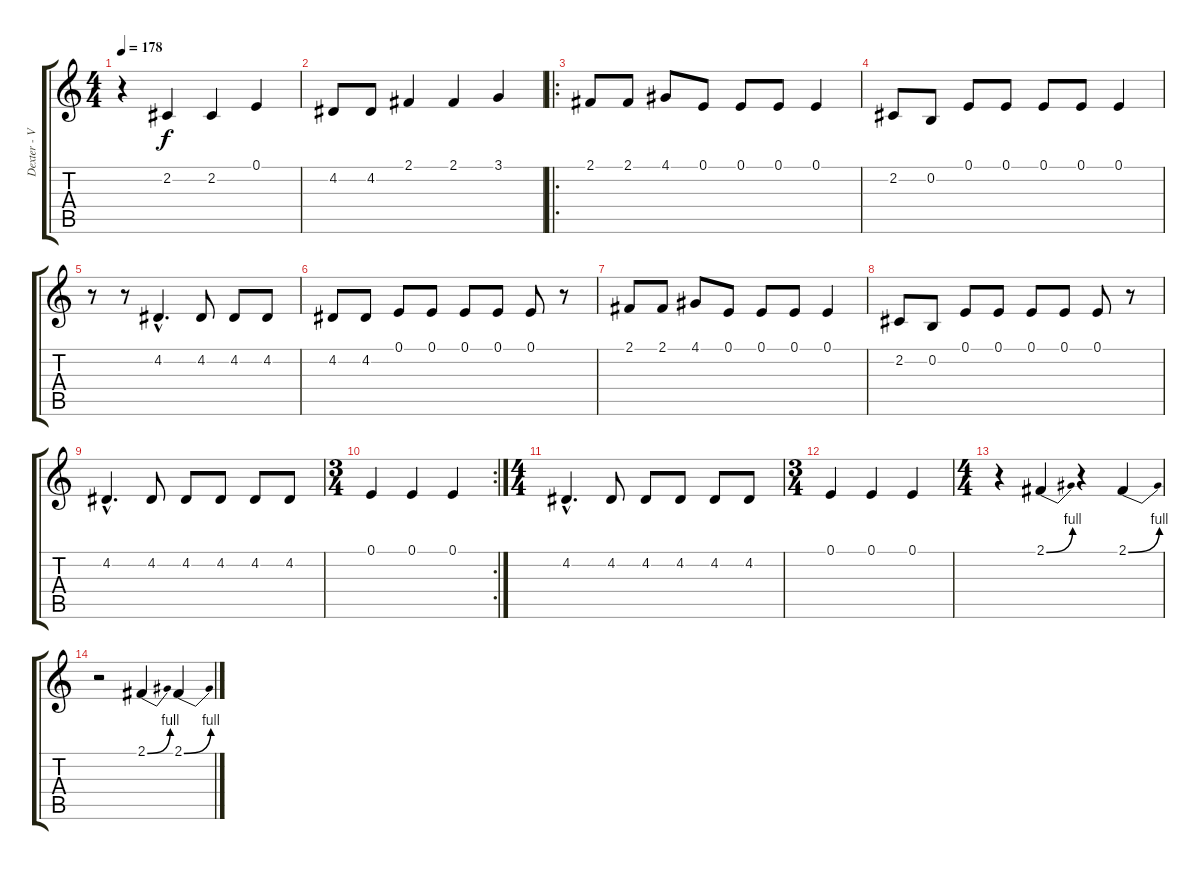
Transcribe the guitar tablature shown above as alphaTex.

\track ("Dexter - Vocals" "Dexter - V") {instrument cello}
\staff {score tabs}
\tuning (E4 B3 G3 D3 A2 E2) {hide}
\ts (4 4)
\tempo 178
\clef g2
\ks c
r.4{dy f} 2.2.4 2.2.4 0.1.4 |
4.2.8 4.2.8 2.1.4 2.1.4 3.1.4 |
\ro
2.1.8 2.1.8 4.1.8 0.1.8 0.1.8 0.1.8 0.1.4 |
2.2.8 0.2.8 0.1.8 0.1.8 0.1.8 0.1.8 0.1.4 |
r.8 r.8 4.2{hac}.4{d} 4.2.8 4.2.8 4.2.8 |
4.2.8 4.2.8 0.1.8 0.1.8 0.1.8 0.1.8 0.1.8 r.8 |
2.1.8 2.1.8 4.1.8 0.1.8 0.1.8 0.1.8 0.1.4 |
2.2.8 0.2.8 0.1.8 0.1.8 0.1.8 0.1.8 0.1.8 r.8 |
4.2{hac}.4{d} 4.2.8 4.2.8 4.2.8 4.2.8 4.2.8 |
\rc 2
\ts (3 4)
0.1.4 0.1.4 0.1.4 |
\ts (4 4)
4.2{hac}.4{d} 4.2.8 4.2.8 4.2.8 4.2.8 4.2.8 |
\ts (3 4)
0.1.4 0.1.4 0.1.4 |
\ts (4 4)
r.4 2.1{be (bend 0 0 60 4)}.4 r.4 2.1{be (bend 0 0 60 4)}.4 |
r.2 2.1{be (bend 0 0 60 4)}.4 2.1{be (bend 0 0 60 4)}.4
